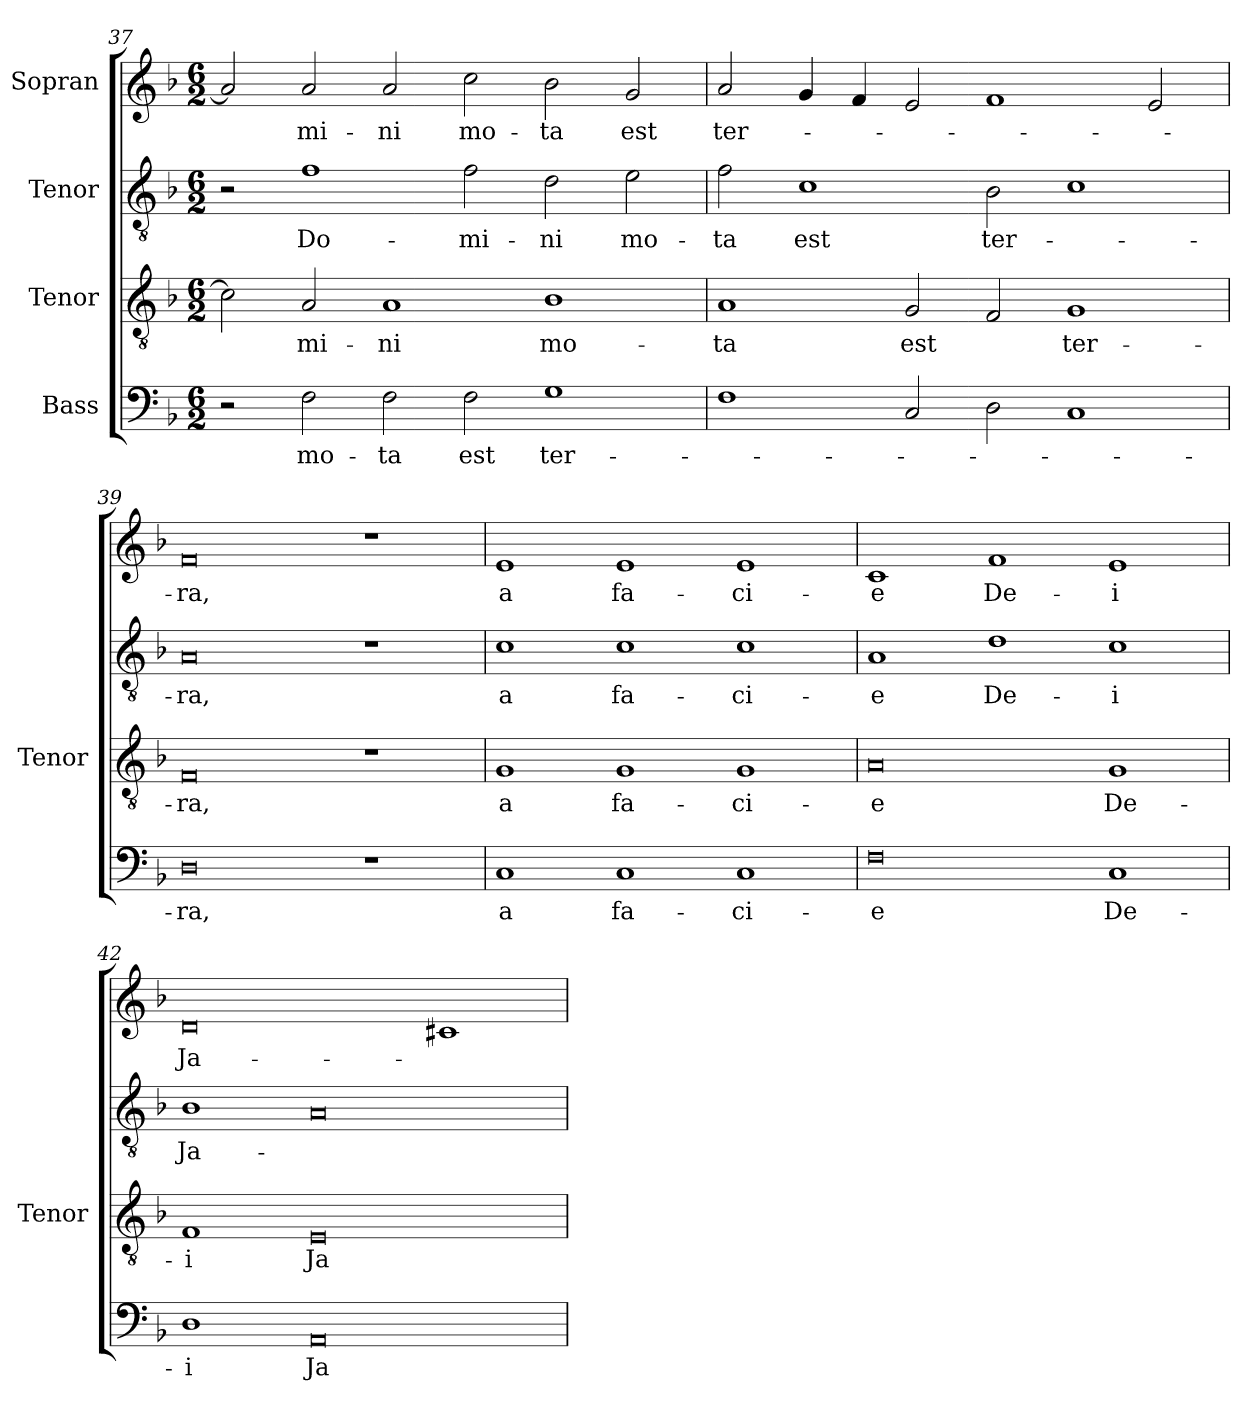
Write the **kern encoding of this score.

**kern	**text	**kern	**text	**kern	**text	**kern	**text
*part4	*part4	*part3	*part3	*part2	*part2	*part1	*part1
*staff4	*staff4	*staff3	*staff3	*staff2	*staff2	*staff1	*staff1
*I"Bass	*	*I"Tenor	*	*I"Tenor	*	*I"Sopran	*
*	*	*I'Tenor	*	*	*	*	*
*clefF4	*	*clefGv2	*	*clefGv2	*	*clefG2	*
*	*	*ITrd7c12	*	*ITrd7c12	*	*	*
*k[b-]	*	*k[b-]	*	*k[b-]	*	*k[b-]	*
*F:	*	*F:	*	*F:	*	*F:	*
*M6/2	*	*M6/2	*	*M6/2	*	*M6/2	*
=37	=37	=37	=37	=37	=37	=37	=37
2r	.	2Ci\]	.	2r	.	2ai/]	.
!	!LO:LY:b:color=#000000	!	!	!	!	!	!
!	!	!	!LO:LY:b:color=#000000	!	!	!	!
!	!	!	!	!	!LO:LY:b:color=#000000	!	!
!	!	!	!	!	!	!	!LO:LY:b:color=#000000
2Fi\	mo-	2AAi/	-mi-	1Fi	Do-	2ai/	-mi-
!	!LO:LY:b:color=#000000	!	!	!	!	!	!
!	!	!	!LO:LY:b:color=#000000	!	!	!	!
!	!	!	!	!	!	!	!LO:LY:b:color=#000000
2Fi\	-ta	1AAi	-ni	.	.	2ai/	-ni
!	!LO:LY:b:color=#000000	!	!	!	!	!	!
!	!	!	!	!	!LO:LY:b:color=#000000	!	!
!	!	!	!	!	!	!	!LO:LY:b:color=#000000
2Fi\	est	.	.	2Fi\	-mi-	2cci\	mo-
!	!LO:LY:b:color=#000000	!	!	!	!	!	!
!	!	!	!LO:LY:b:color=#000000	!	!	!	!
!	!	!	!	!	!LO:LY:b:color=#000000	!	!
!	!	!	!	!	!	!	!LO:LY:b:color=#000000
1Gi	ter-	1BB-i	mo-	2Di\	-ni	2b-i\	-ta
!	!	!	!	!	!LO:LY:b:color=#000000	!	!
!	!	!	!	!	!	!	!LO:LY:b:color=#000000
.	.	.	.	2Ei\	mo-	2gi/	est
!!LO:LB:g=z
=38	=38	=38	=38	=38	=38	=38	=38
!	!	!	!LO:LY:b:color=#000000	!	!	!	!
!	!	!	!	!	!LO:LY:b:color=#000000	!	!
!	!	!	!	!	!	!	!LO:LY:b:color=#000000
1Fi	.	1AAi	-ta	2Fi\	-ta	2ai/	ter-
!	!	!	!	!	!LO:LY:b:color=#000000	!	!
.	.	.	.	1Ci	est	4gi/	.
.	.	.	.	.	.	4fi/	.
!	!	!	!LO:LY:b:color=#000000	!	!	!	!
2Ci/	.	2GGi/	est	.	.	2ei/	.
!	!	!	!	!	!LO:LY:b:color=#000000	!	!
2Di\	.	2FFi/	.	2BB-i\	ter-	1fi	.
!	!	!	!LO:LY:b:color=#000000	!	!	!	!
1Ci	.	1GGi	ter-	1Ci	.	.	.
.	.	.	.	.	.	2ei/	.
=39	=39	=39	=39	=39	=39	=39	=39
!	!LO:LY:b:color=#000000	!	!	!	!	!	!
!	!	!	!LO:LY:b:color=#000000	!	!	!	!
!	!	!	!	!	!LO:LY:b:color=#000000	!	!
!	!	!	!	!	!	!	!LO:LY:b:color=#000000
0Di	-ra,	0FFi	-ra,	0AAi	-ra,	0fi	-ra,
1r	.	1r	.	1r	.	1r	.
=40	=40	=40	=40	=40	=40	=40	=40
!	!LO:LY:b:color=#000000	!	!	!	!	!	!
!	!	!	!LO:LY:b:color=#000000	!	!	!	!
!	!	!	!	!	!LO:LY:b:color=#000000	!	!
!	!	!	!	!	!	!	!LO:LY:b:color=#000000
1Ci	a	1GGi	a	1Ci	a	1ei	a
!	!LO:LY:b:color=#000000	!	!	!	!	!	!
!	!	!	!LO:LY:b:color=#000000	!	!	!	!
!	!	!	!	!	!LO:LY:b:color=#000000	!	!
!	!	!	!	!	!	!	!LO:LY:b:color=#000000
1Ci	fa-	1GGi	fa-	1Ci	fa-	1ei	fa-
!	!LO:LY:b:color=#000000	!	!	!	!	!	!
!	!	!	!LO:LY:b:color=#000000	!	!	!	!
!	!	!	!	!	!LO:LY:b:color=#000000	!	!
!	!	!	!	!	!	!	!LO:LY:b:color=#000000
1Ci	-ci-	1GGi	-ci-	1Ci	-ci-	1ei	-ci-
=41	=41	=41	=41	=41	=41	=41	=41
!	!LO:LY:b:color=#000000	!	!	!	!	!	!
!	!	!	!LO:LY:b:color=#000000	!	!	!	!
!	!	!	!	!	!LO:LY:b:color=#000000	!	!
!	!	!	!	!	!	!	!LO:LY:b:color=#000000
0Fi	-e	0AAi	-e	1AAi	-e	1ci	-e
!	!	!	!	!	!LO:LY:b:color=#000000	!	!
!	!	!	!	!	!	!	!LO:LY:b:color=#000000
.	.	.	.	1Di	De-	1fi	De-
!	!LO:LY:b:color=#000000	!	!	!	!	!	!
!	!	!	!LO:LY:b:color=#000000	!	!	!	!
!	!	!	!	!	!LO:LY:b:color=#000000	!	!
!	!	!	!	!	!	!	!LO:LY:b:color=#000000
1Ci	De-	1GGi	De-	1Ci	-i	1ei	-i
=42	=42	=42	=42	=42	=42	=42	=42
!	!LO:LY:b:color=#000000	!	!	!	!	!	!
!	!	!	!LO:LY:b:color=#000000	!	!	!	!
!	!	!	!	!	!LO:LY:b:color=#000000	!	!
!	!	!	!	!	!	!	!LO:LY:b:color=#000000
1Di	-i	1FFi	-i	1BB-i	Ja-	0di	Ja-
!	!LO:LY:b:color=#000000	!	!	!	!	!	!
!	!	!	!LO:LY:b:color=#000000	!	!	!	!
0AAi	Ja-	0EEi	Ja-	0AAi	.	.	.
.	.	.	.	.	.	1c#Xi	.
=	=	=	=	=	=	=	=
*-	*-	*-	*-	*-	*-	*-	*-
